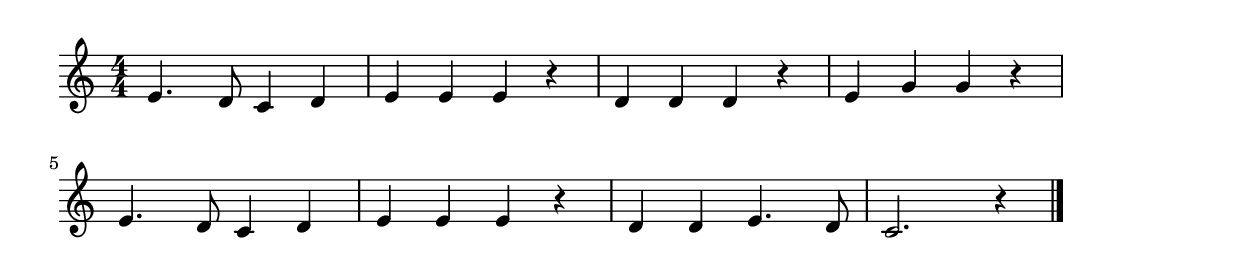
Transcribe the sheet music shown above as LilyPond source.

\version "2.18.2"

% メリーさんの羊(めりーさんのひつじ)

\score {

\layout {
line-width = #170
indent = 0\mm
}

\relative c' {
\key c \major
\time 4/4
\set Score.tempoHideNote = ##t
\tempo 4=120
\numericTimeSignature

e4. d8 c4 d |
e e e r |
d d d r |
e g g r|
\break
e4. d8 c4 d |
e e e r |
d d e4. d8 |
c2. r4 |


\bar "|."
}

\midi {}

}